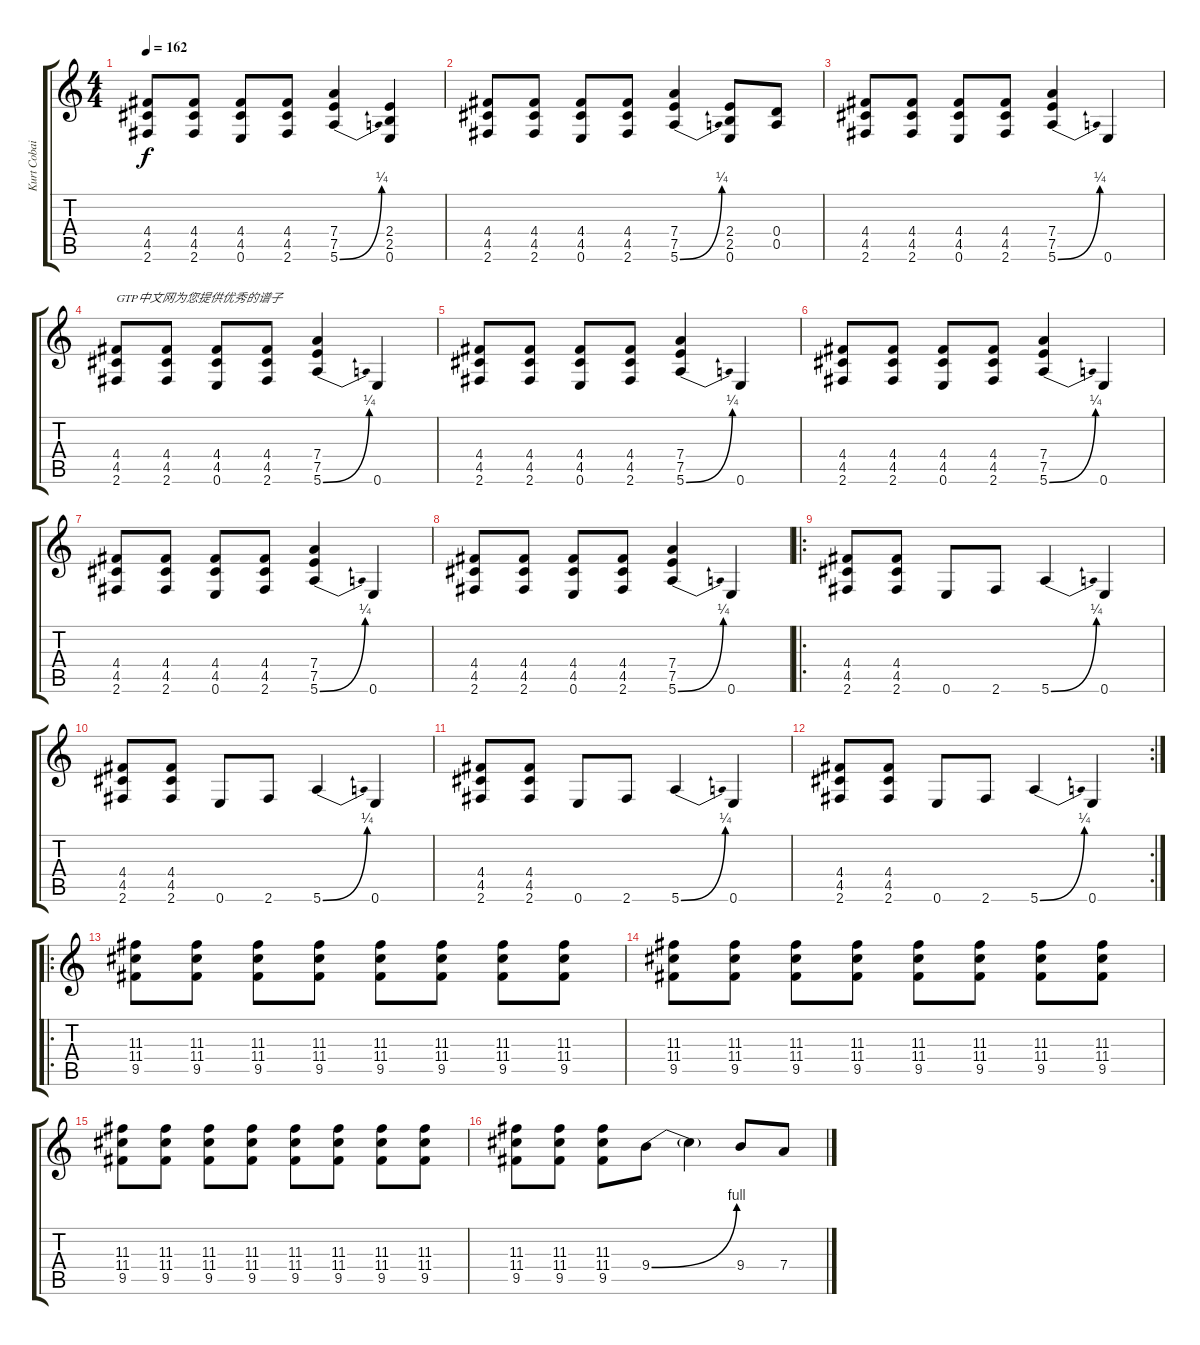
\track ("Kurt Cobain : Guitar" "Kurt Cobai") {instrument distortionguitar}
\staff {score tabs}
\tuning (E4 B3 G3 D3 A2 E2) {hide}
\ts (4 4)
\tempo 162
\clef g2
\ks c
(4.4 4.5 2.6).8{dy f instrument distortionguitar} (4.4 4.5 2.6).8 (4.4 4.5 0.6).8 (4.4 4.5 2.6).8 (7.4 7.5 5.6{be (bend 0 0 60 1)}).4 (2.4 2.5 0.6).4 |
(4.4 4.5 2.6).8 (4.4 4.5 2.6).8 (4.4 4.5 0.6).8 (4.4 4.5 2.6).8 (7.4 7.5 5.6{be (bend 0 0 60 1)}).4 (2.4 2.5 0.6).8 (0.4 0.5).8 |
(4.4 4.5 2.6).8 (4.4 4.5 2.6).8 (4.4 4.5 0.6).8 (4.4 4.5 2.6).8 (7.4 7.5 5.6{be (bend 0 0 60 1)}).4 0.6.4 |
(4.4 4.5 2.6).8{txt "GTP中文网为您提供优秀的谱子"} (4.4 4.5 2.6).8 (4.4 4.5 0.6).8 (4.4 4.5 2.6).8 (7.4 7.5 5.6{be (bend 0 0 60 1)}).4 0.6.4 |
(4.4 4.5 2.6).8 (4.4 4.5 2.6).8 (4.4 4.5 0.6).8 (4.4 4.5 2.6).8 (7.4 7.5 5.6{be (bend 0 0 60 1)}).4 0.6.4 |
(4.4 4.5 2.6).8 (4.4 4.5 2.6).8 (4.4 4.5 0.6).8 (4.4 4.5 2.6).8 (7.4 7.5 5.6{be (bend 0 0 60 1)}).4 0.6.4 |
(4.4 4.5 2.6).8 (4.4 4.5 2.6).8 (4.4 4.5 0.6).8 (4.4 4.5 2.6).8 (7.4 7.5 5.6{be (bend 0 0 60 1)}).4 0.6.4 |
(4.4 4.5 2.6).8 (4.4 4.5 2.6).8 (4.4 4.5 0.6).8 (4.4 4.5 2.6).8 (7.4 7.5 5.6{be (bend 0 0 60 1)}).4 0.6.4 |
\ro
(4.4 4.5 2.6).8 (4.4 4.5 2.6).8 0.6.8 2.6.8 5.6{be (bend 0 0 60 1)}.4 0.6.4 |
(4.4 4.5 2.6).8 (4.4 4.5 2.6).8 0.6.8 2.6.8 5.6{be (bend 0 0 60 1)}.4 0.6.4 |
(4.4 4.5 2.6).8 (4.4 4.5 2.6).8 0.6.8 2.6.8 5.6{be (bend 0 0 60 1)}.4 0.6.4 |
\rc 2
(4.4 4.5 2.6).8 (4.4 4.5 2.6).8 0.6.8 2.6.8 5.6{be (bend 0 0 60 1)}.4 0.6.4 |
\ro
(11.3 11.4 9.5).8 (11.3 11.4 9.5).8 (11.3 11.4 9.5).8 (11.3 11.4 9.5).8 (11.3 11.4 9.5).8 (11.3 11.4 9.5).8 (11.3 11.4 9.5).8 (11.3 11.4 9.5).8 |
(11.3 11.4 9.5).8 (11.3 11.4 9.5).8 (11.3 11.4 9.5).8 (11.3 11.4 9.5).8 (11.3 11.4 9.5).8 (11.3 11.4 9.5).8 (11.3 11.4 9.5).8 (11.3 11.4 9.5).8 |
(11.3 11.4 9.5).8 (11.3 11.4 9.5).8 (11.3 11.4 9.5).8 (11.3 11.4 9.5).8 (11.3 11.4 9.5).8 (11.3 11.4 9.5).8 (11.3 11.4 9.5).8 (11.3 11.4 9.5).8 |
(11.3 11.4 9.5).8 (11.3 11.4 9.5).8 (11.3 11.4 9.5).8 9.4{be (bend 0 0 60 4)}.8 9.4{t}.4 9.4.8 7.4{ss}.8
